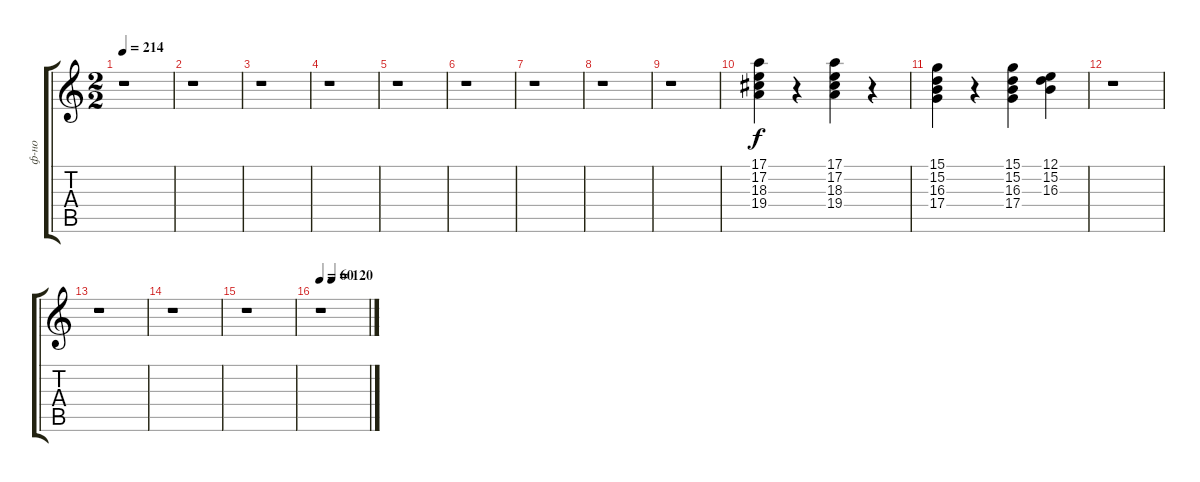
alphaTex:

\track ("ф-но" "ф-но") {instrument acousticgrandpiano}
\staff {score tabs}
\tuning (E4 B3 G3 D3 A2 E2) {hide}
\ts (2 2)
\tempo 214
\clef g2
\ks c
r.1{dy f} |
r.1 |
r.1 |
r.1 |
r.1 |
r.1 |
r.1 |
r.1 |
r.1 |
(17.1 17.2 18.3 19.4).4 r.4 (17.1 17.2 18.3 19.4).4 r.4 |
(15.1 15.2 16.3 17.4).4 r.4 (15.1 15.2 16.3 17.4).4 (12.1 15.2 16.3).4 |
r.1 |
r.1 |
r.1 |
r.1 |
\tempo 60
\tempo (120 0.25)
r.1
